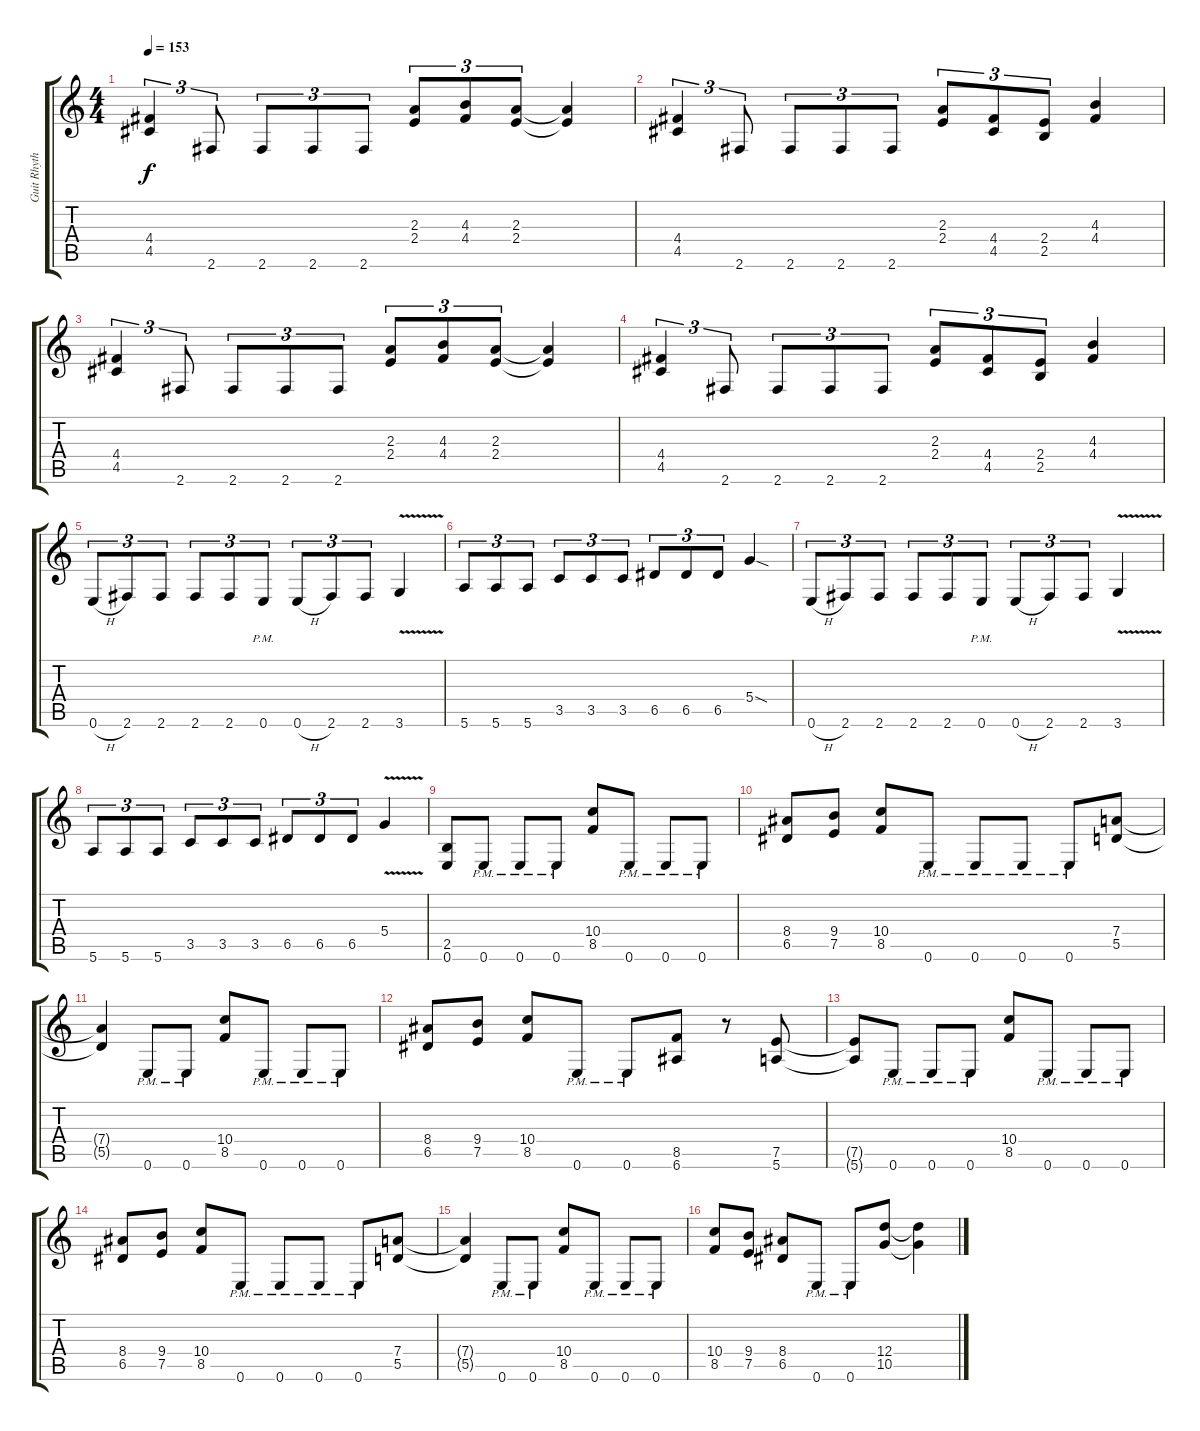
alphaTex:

\track ("Guit Rhythm 2" "Guit Rhyth") {instrument overdrivenguitar}
\staff {score tabs}
\tuning (E4 B3 G3 D3 A2 E2) {hide}
\ts (4 4)
\tempo 153
\clef g2
\ks c
(4.4 4.5).4{tu (3 2) dy f} 2.6.8{tu (3 2)} 2.6.8{tu (3 2)} 2.6.8{tu (3 2)} 2.6.8{tu (3 2)} (2.3 2.4).8{tu (3 2)} (4.3 4.4).8{tu (3 2)} (2.3 2.4).8{tu (3 2)} (2.3{t} 2.4{t}).4 |
(4.4 4.5).4{tu (3 2)} 2.6.8{tu (3 2)} 2.6.8{tu (3 2)} 2.6.8{tu (3 2)} 2.6.8{tu (3 2)} (2.3 2.4).8{tu (3 2)} (4.4 4.5).8{tu (3 2)} (2.4 2.5).8{tu (3 2)} (4.3 4.4).4 |
(4.4 4.5).4{tu (3 2)} 2.6.8{tu (3 2)} 2.6.8{tu (3 2)} 2.6.8{tu (3 2)} 2.6.8{tu (3 2)} (2.3 2.4).8{tu (3 2)} (4.3 4.4).8{tu (3 2)} (2.3 2.4).8{tu (3 2)} (2.3{t} 2.4{t}).4 |
(4.4 4.5).4{tu (3 2)} 2.6.8{tu (3 2)} 2.6.8{tu (3 2)} 2.6.8{tu (3 2)} 2.6.8{tu (3 2)} (2.3 2.4).8{tu (3 2)} (4.4 4.5).8{tu (3 2)} (2.4 2.5).8{tu (3 2)} (4.3 4.4).4 |
0.6{h}.8{tu (3 2)} 2.6.8{tu (3 2)} 2.6.8{tu (3 2)} 2.6.8{tu (3 2)} 2.6.8{tu (3 2)} 0.6{pm}.8{tu (3 2)} 0.6{h}.8{tu (3 2)} 2.6.8{tu (3 2)} 2.6.8{tu (3 2)} 3.6{v}.4 |
5.6.8{tu (3 2)} 5.6.8{tu (3 2)} 5.6.8{tu (3 2)} 3.5.8{tu (3 2)} 3.5.8{tu (3 2)} 3.5.8{tu (3 2)} 6.5.8{tu (3 2)} 6.5.8{tu (3 2)} 6.5.8{tu (3 2)} 5.4{sod}.4 |
0.6{h}.8{tu (3 2)} 2.6.8{tu (3 2)} 2.6.8{tu (3 2)} 2.6.8{tu (3 2)} 2.6.8{tu (3 2)} 0.6{pm}.8{tu (3 2)} 0.6{h}.8{tu (3 2)} 2.6.8{tu (3 2)} 2.6.8{tu (3 2)} 3.6{v}.4 |
5.6.8{tu (3 2)} 5.6.8{tu (3 2)} 5.6.8{tu (3 2)} 3.5.8{tu (3 2)} 3.5.8{tu (3 2)} 3.5.8{tu (3 2)} 6.5.8{tu (3 2)} 6.5.8{tu (3 2)} 6.5.8{tu (3 2)} 5.4{v}.4 |
(2.5 0.6).8 0.6{pm}.8 0.6{pm}.8 0.6{pm}.8 (10.4 8.5).8 0.6{pm}.8 0.6{pm}.8 0.6{pm}.8 |
(8.4 6.5).8 (9.4 7.5).8 (10.4 8.5).8 0.6{pm}.8 0.6{pm}.8 0.6{pm}.8 0.6{pm}.8 (7.4 5.5).8 |
(7.4{t} 5.5{t}).4 0.6{pm}.8 0.6{pm}.8 (10.4 8.5).8 0.6{pm}.8 0.6{pm}.8 0.6{pm}.8 |
(8.4 6.5).8 (9.4 7.5).8 (10.4 8.5).8 0.6{pm}.8 0.6{pm}.8 (8.5 6.6).8 r.8 (7.5 5.6).8 |
(7.5{t} 5.6{t}).8 0.6{pm}.8 0.6{pm}.8 0.6{pm}.8 (10.4 8.5).8 0.6{pm}.8 0.6{pm}.8 0.6{pm}.8 |
(8.4 6.5).8 (9.4 7.5).8 (10.4 8.5).8 0.6{pm}.8 0.6{pm}.8 0.6{pm}.8 0.6{pm}.8 (7.4 5.5).8 |
(7.4{t} 5.5{t}).4 0.6{pm}.8 0.6{pm}.8 (10.4 8.5).8 0.6{pm}.8 0.6{pm}.8 0.6{pm}.8 |
(10.4 8.5).8 (9.4 7.5).8 (8.4 6.5).8 0.6{pm}.8 0.6{pm}.8 (12.4 10.5).8 (12.4{t} 10.5{t}).4
